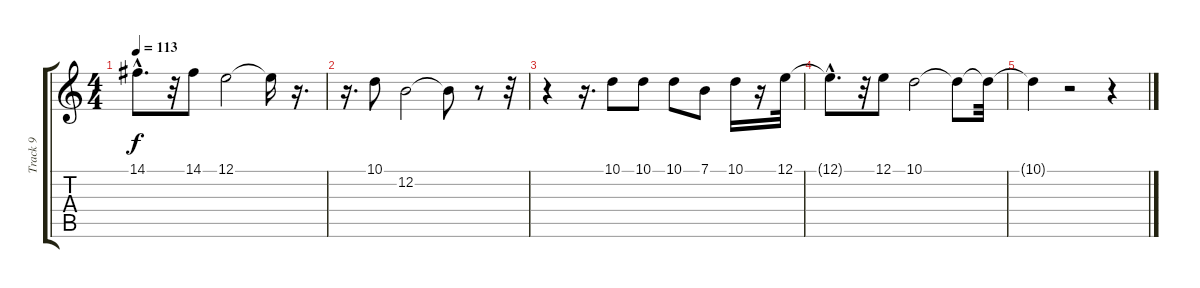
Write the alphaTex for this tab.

\track ("Track 9" "Track 9") {instrument lead1square}
\staff {score tabs}
\tuning (E4 B3 G3 D3 A2 E2) {hide}
\ts (4 4)
\tempo 113
\clef g2
\ks c
14.1{hac t}.8{d dy f} r.32 14.1.8 12.1.2 12.1{t}.16 r.16{d} |
r.16{d} 10.1.8 12.2.2 12.2{t}.8 r.8 r.32 |
r.4 r.16{d} 10.1.8 10.1.8 10.1.8 7.1.8 10.1.16 r.16 12.1.32 |
12.1{hac t}.8{d} r.32 12.1.8 10.1.2 10.1{t}.8 10.1{t}.32 |
10.1{t}.4 r.2 r.4
